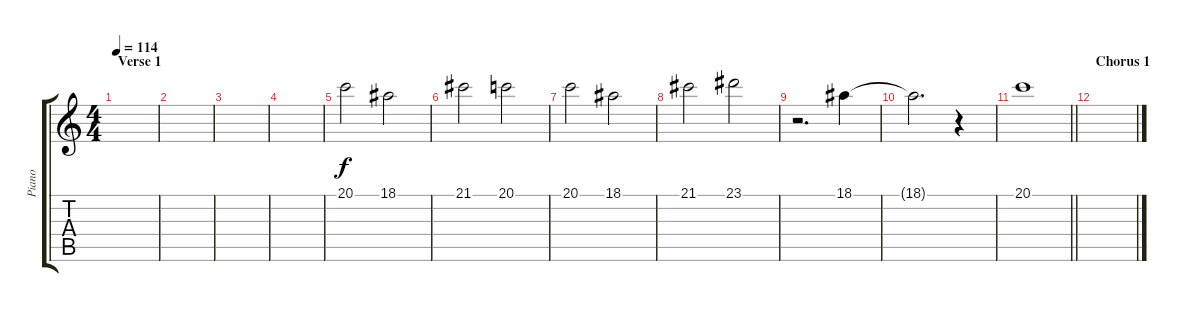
\track ("Piano" "Piano") {instrument acousticgrandpiano}
\staff {score tabs}
\tuning (E4 B3 G3 D3 A2 E2) {hide}
\ts (4 4)
\section ("" "Verse 1")
\tempo 114
\clef g2
\ks c
|
|
|
|
20.1.2 18.1.2 |
21.1.2 20.1.2 |
20.1.2 18.1.2 |
21.1.2 23.1.2 |
r.2{d} 18.1.4 |
18.1{t}.2{d} r.4 |
\barLineRight lightlight
20.1.1 |
\section ("" "Chorus 1")
